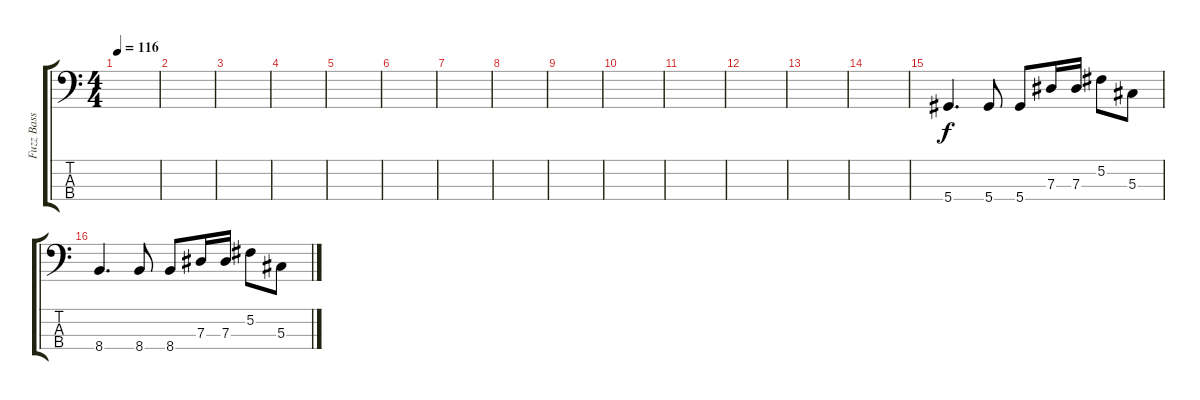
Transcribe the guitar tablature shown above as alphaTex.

\track ("Fuzz Bass" "Fuzz Bass") {instrument electricbassfinger}
\staff {score tabs}
\tuning (Gb2 Db2 Ab1 Eb1) {hide}
\ts (4 4)
\tempo 116
\clef f4
\ks c
|
|
|
|
|
|
|
|
|
|
|
|
|
|
5.4.4{d} 5.4.8 5.4.8 7.3.16 7.3.16 5.2.8 5.3.8 |
8.4.4{d} 8.4.8 8.4.8 7.3.16 7.3.16 5.2.8 5.3.8
